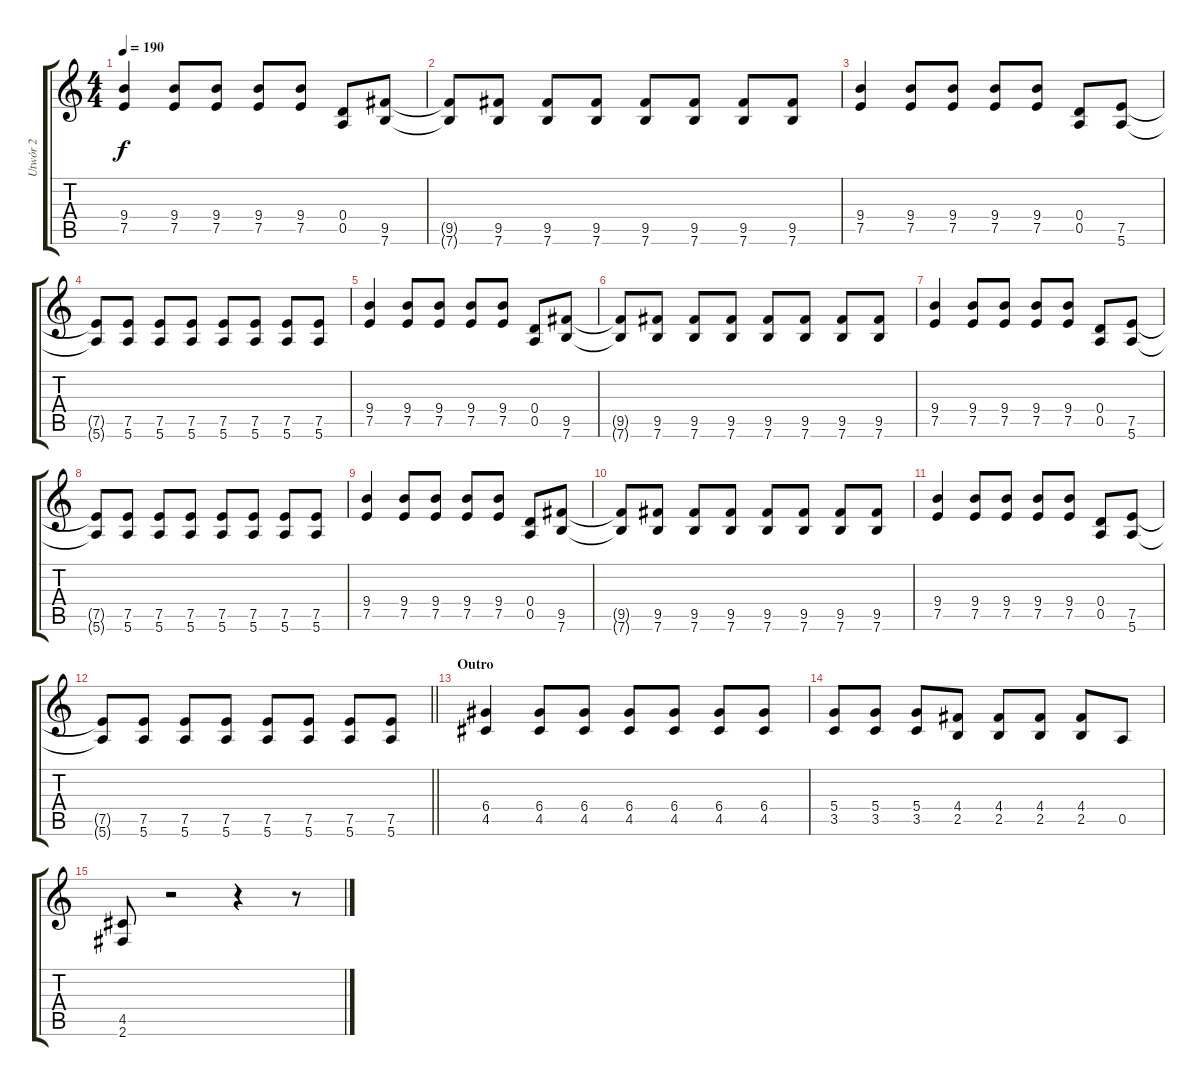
\track ("Utwór 2" "Utwór 2") {instrument overdrivenguitar}
\staff {score tabs}
\tuning (E4 B3 G3 D3 A2 E2) {hide}
\ts (4 4)
\tempo 190
\clef g2
\ks c
(9.4 7.5).4{dy f} (9.4 7.5).8 (9.4 7.5).8 (9.4 7.5).8 (9.4 7.5).8 (0.4 0.5).8 (9.5 7.6).8 |
(9.5{t} 7.6{t}).8 (9.5 7.6).8 (9.5 7.6).8 (9.5 7.6).8 (9.5 7.6).8 (9.5 7.6).8 (9.5 7.6).8 (9.5 7.6).8 |
(9.4 7.5).4 (9.4 7.5).8 (9.4 7.5).8 (9.4 7.5).8 (9.4 7.5).8 (0.4 0.5).8 (7.5 5.6).8 |
(7.5{t} 5.6{t}).8 (7.5 5.6).8 (7.5 5.6).8 (7.5 5.6).8 (7.5 5.6).8 (7.5 5.6).8 (7.5 5.6).8 (7.5 5.6).8 |
(9.4 7.5).4 (9.4 7.5).8 (9.4 7.5).8 (9.4 7.5).8 (9.4 7.5).8 (0.4 0.5).8 (9.5 7.6).8 |
(9.5{t} 7.6{t}).8 (9.5 7.6).8 (9.5 7.6).8 (9.5 7.6).8 (9.5 7.6).8 (9.5 7.6).8 (9.5 7.6).8 (9.5 7.6).8 |
(9.4 7.5).4 (9.4 7.5).8 (9.4 7.5).8 (9.4 7.5).8 (9.4 7.5).8 (0.4 0.5).8 (7.5 5.6).8 |
(7.5{t} 5.6{t}).8 (7.5 5.6).8 (7.5 5.6).8 (7.5 5.6).8 (7.5 5.6).8 (7.5 5.6).8 (7.5 5.6).8 (7.5 5.6).8 |
(9.4 7.5).4 (9.4 7.5).8 (9.4 7.5).8 (9.4 7.5).8 (9.4 7.5).8 (0.4 0.5).8 (9.5 7.6).8 |
(9.5{t} 7.6{t}).8 (9.5 7.6).8 (9.5 7.6).8 (9.5 7.6).8 (9.5 7.6).8 (9.5 7.6).8 (9.5 7.6).8 (9.5 7.6).8 |
(9.4 7.5).4 (9.4 7.5).8 (9.4 7.5).8 (9.4 7.5).8 (9.4 7.5).8 (0.4 0.5).8 (7.5 5.6).8 |
\barLineRight lightlight
(7.5{t} 5.6{t}).8 (7.5 5.6).8 (7.5 5.6).8 (7.5 5.6).8 (7.5 5.6).8 (7.5 5.6).8 (7.5 5.6).8 (7.5 5.6).8 |
\section ("" "Outro")
(6.4 4.5).4 (6.4 4.5).8 (6.4 4.5).8 (6.4 4.5).8 (6.4 4.5).8 (6.4 4.5).8 (6.4 4.5).8 |
(5.4 3.5).8 (5.4 3.5).8 (5.4 3.5).8 (4.4 2.5).8 (4.4 2.5).8 (4.4 2.5).8 (4.4 2.5).8 0.5.8 |
(4.5 2.6).8 r.2 r.4 r.8
